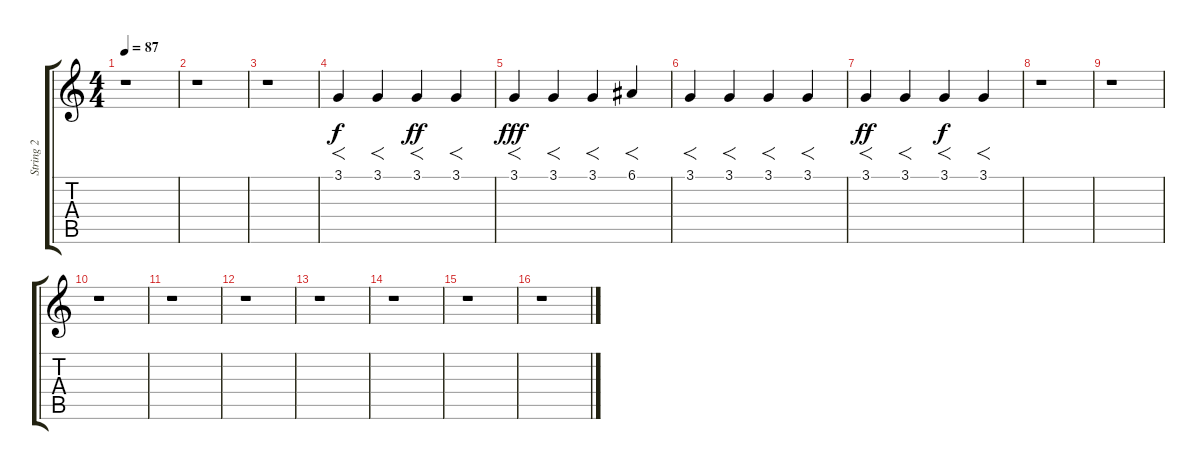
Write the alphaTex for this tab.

\track ("String 2" "String 2") {instrument synthstrings2}
\staff {score tabs}
\tuning (E4 B3 G3 D3 A2 E2) {hide}
\ts (4 4)
\tempo 87
\clef g2
\ks c
r.1{dy f} |
r.1 |
r.1 |
3.1.4{f} 3.1.4{f} 3.1.4{f dy ff} 3.1.4{f} |
3.1.4{f dy fff} 3.1.4{f} 3.1.4{f} 6.1.4{f} |
3.1.4{f} 3.1.4{f} 3.1.4{f} 3.1.4{f} |
3.1.4{f dy ff} 3.1.4{f} 3.1.4{f dy f} 3.1.4{f} |
r.1 |
r.1 |
r.1 |
r.1 |
r.1 |
r.1 |
r.1 |
r.1 |
r.1
